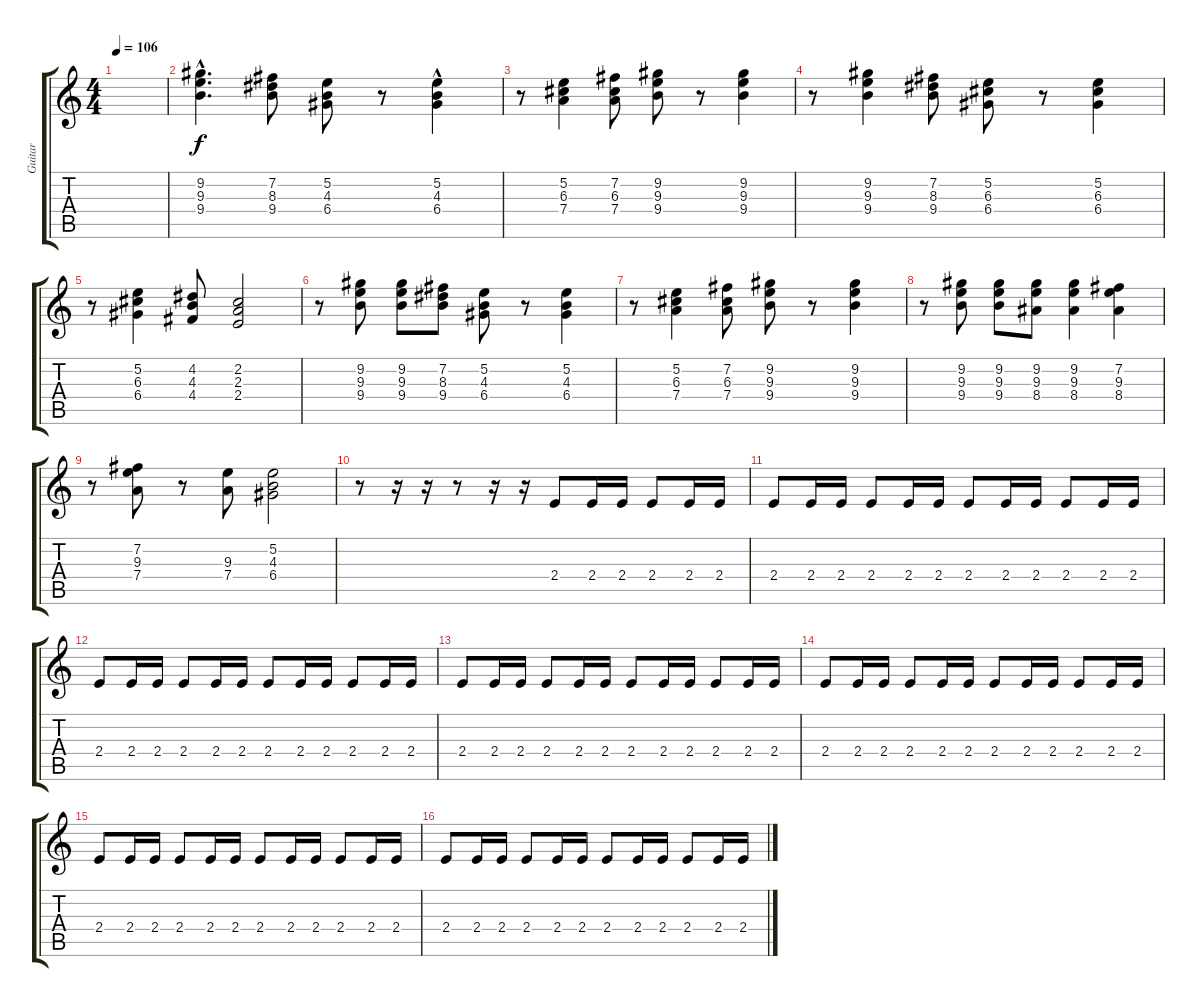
\track ("Guitar" "Guitar") {instrument electricguitarclean}
\staff {score tabs}
\tuning (E4 B3 G3 D3 A2 E2) {hide}
\ts (4 4)
\tempo 106
\clef g2
\ks c
|
(9.2{hac} 9.3{hac} 9.4{hac}).4{d} (7.2 8.3 9.4).8 (5.2 4.3 6.4).8 r.8 (5.2 4.3 6.4{hac}).4 |
r.8 (5.2 6.3 7.4).4 (7.2 6.3 7.4).8 (9.2 9.3 9.4).8 r.8 (9.2 9.3 9.4).4 |
r.8 (9.2 9.3 9.4).4 (7.2 8.3 9.4).8 (5.2 6.3 6.4).8 r.8 (5.2 6.3 6.4).4 |
r.8 (5.2 6.3 6.4).4 (4.2 4.3 4.4).8 (2.2 2.3 2.4).2 |
r.8 (9.2 9.3 9.4).8 (9.2 9.3 9.4).8 (7.2 8.3 9.4).8 (5.2 4.3 6.4).8 r.8 (5.2 4.3 6.4).4 |
r.8 (5.2 6.3 7.4).4 (7.2 6.3 7.4).8 (9.2 9.3 9.4).8 r.8 (9.2 9.3 9.4).4 |
r.8 (9.2 9.3 9.4).8 (9.2 9.3 9.4).8 (9.2 9.3 8.4).8 (9.2 9.3 8.4).4 (7.2 9.3 8.4).4 |
r.8 (7.2 9.3 7.4).8 r.8 (9.3 7.4).8 (5.2 4.3 6.4).2 |
r.8 r.16 r.16 r.8 r.16 r.16 2.4.8 2.4.16 2.4.16 2.4.8 2.4.16 2.4.16 |
2.4.8 2.4.16 2.4.16 2.4.8 2.4.16 2.4.16 2.4.8 2.4.16 2.4.16 2.4.8 2.4.16 2.4.16 |
2.4.8 2.4.16 2.4.16 2.4.8 2.4.16 2.4.16 2.4.8 2.4.16 2.4.16 2.4.8 2.4.16 2.4.16 |
2.4.8 2.4.16 2.4.16 2.4.8 2.4.16 2.4.16 2.4.8 2.4.16 2.4.16 2.4.8 2.4.16 2.4.16 |
2.4.8 2.4.16 2.4.16 2.4.8 2.4.16 2.4.16 2.4.8 2.4.16 2.4.16 2.4.8 2.4.16 2.4.16 |
2.4.8 2.4.16 2.4.16 2.4.8 2.4.16 2.4.16 2.4.8 2.4.16 2.4.16 2.4.8 2.4.16 2.4.16 |
2.4.8 2.4.16 2.4.16 2.4.8 2.4.16 2.4.16 2.4.8 2.4.16 2.4.16 2.4.8 2.4.16 2.4.16
